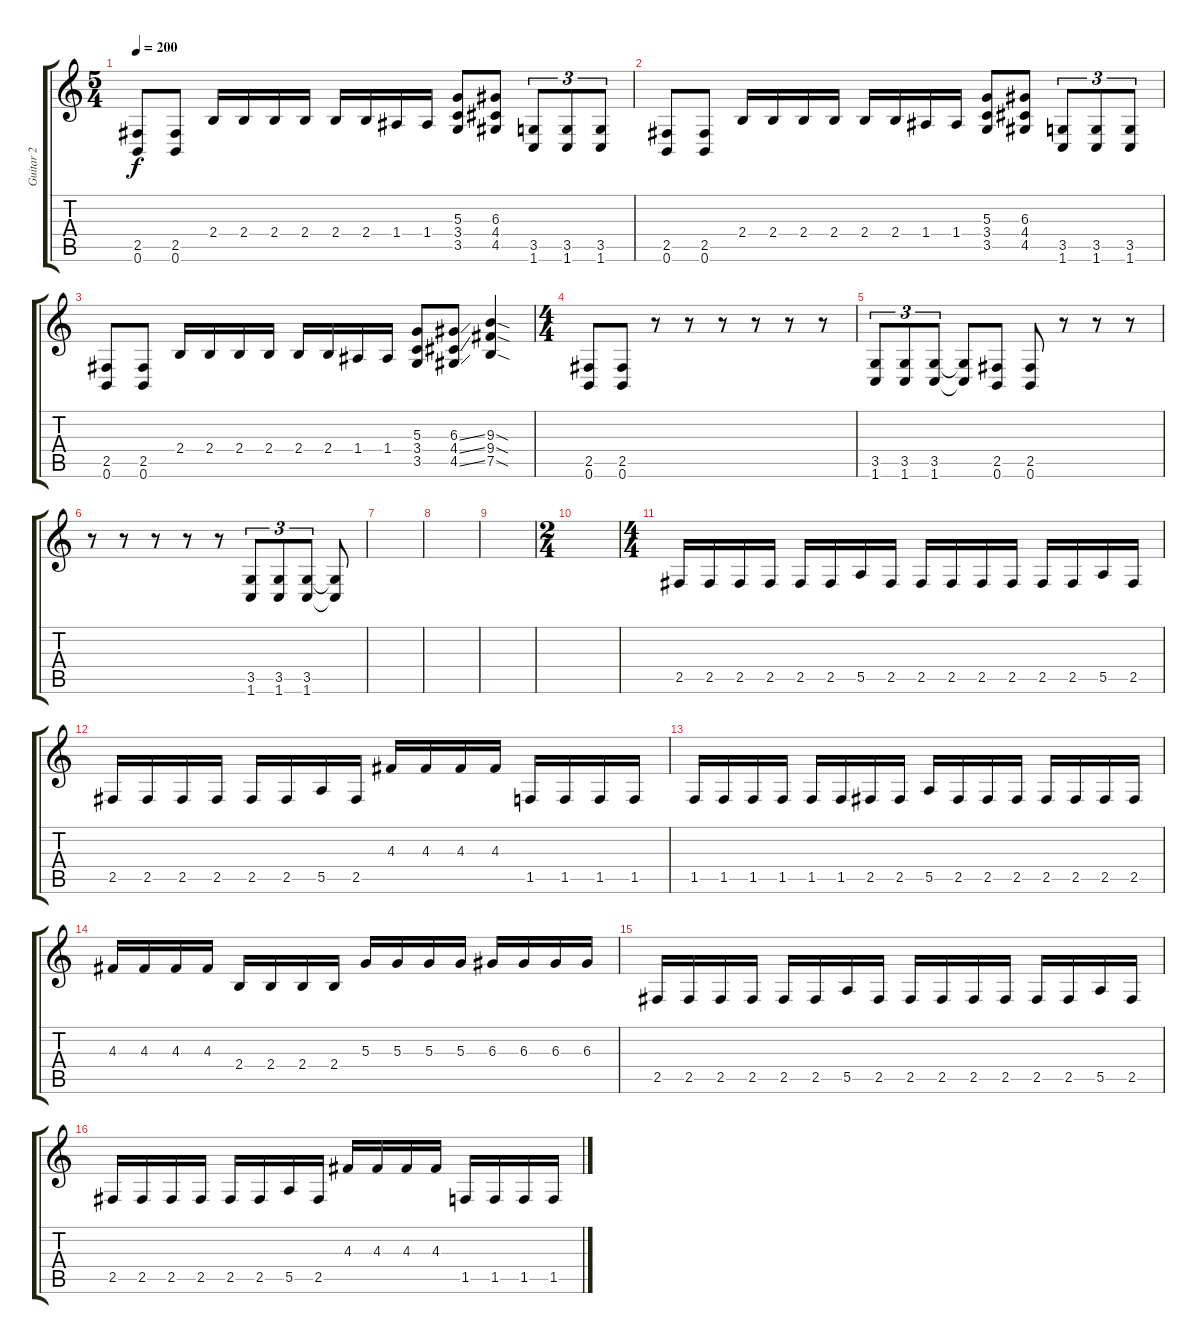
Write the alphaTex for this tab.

\track ("Guitar 2" "Guitar 2") {instrument distortionguitar}
\staff {score tabs}
\tuning (B3 Gb3 D3 A2 E2 B1) {hide}
\ts (5 4)
\tempo 200
\clef g2
\ks c
(2.5 0.6).8{dy f} (2.5 0.6).8 2.4.16 2.4.16 2.4.16 2.4.16 2.4.16 2.4.16 1.4.16 1.4.16 (5.3 3.4 3.5).8 (6.3 4.4 4.5).8 (3.5 1.6).8{tu (3 2)} (3.5 1.6).8{tu (3 2)} (3.5 1.6).8{tu (3 2)} |
(2.5 0.6).8 (2.5 0.6).8 2.4.16 2.4.16 2.4.16 2.4.16 2.4.16 2.4.16 1.4.16 1.4.16 (5.3 3.4 3.5).8 (6.3 4.4 4.5).8 (3.5 1.6).8{tu (3 2)} (3.5 1.6).8{tu (3 2)} (3.5 1.6).8{tu (3 2)} |
(2.5 0.6).8 (2.5 0.6).8 2.4.16 2.4.16 2.4.16 2.4.16 2.4.16 2.4.16 1.4.16 1.4.16 (5.3 3.4 3.5).8 (6.3{ss} 4.4{ss} 4.5{ss}).8 (9.3{sod} 9.4{sod} 7.5{sod}).4 |
\ts (4 4)
(2.5 0.6).8 (2.5 0.6).8 r.8 r.8 r.8 r.8 r.8 r.8 |
(3.5 1.6).8{tu (3 2)} (3.5 1.6).8{tu (3 2)} (3.5 1.6).8{tu (3 2)} (3.5{t} 1.6{t}).8 (2.5 0.6).8 (2.5 0.6).8 r.8 r.8 r.8 |
r.8 r.8 r.8 r.8 r.8 (3.5 1.6).8{tu (3 2)} (3.5 1.6).8{tu (3 2)} (3.5 1.6).8{tu (3 2)} (3.5{t} 1.6{t}).8 |
|
|
|
\ts (2 4)
|
\ts (4 4)
2.5.16 2.5.16 2.5.16 2.5.16 2.5.16 2.5.16 5.5.16 2.5.16 2.5.16 2.5.16 2.5.16 2.5.16 2.5.16 2.5.16 5.5.16 2.5.16 |
2.5.16 2.5.16 2.5.16 2.5.16 2.5.16 2.5.16 5.5.16 2.5.16 4.3.16 4.3.16 4.3.16 4.3.16 1.5.16 1.5.16 1.5.16 1.5.16 |
1.5.16 1.5.16 1.5.16 1.5.16 1.5.16 1.5.16 2.5.16 2.5.16 5.5.16 2.5.16 2.5.16 2.5.16 2.5.16 2.5.16 2.5.16 2.5.16 |
4.3.16 4.3.16 4.3.16 4.3.16 2.4.16 2.4.16 2.4.16 2.4.16 5.3.16 5.3.16 5.3.16 5.3.16 6.3.16 6.3.16 6.3.16 6.3.16 |
2.5.16 2.5.16 2.5.16 2.5.16 2.5.16 2.5.16 5.5.16 2.5.16 2.5.16 2.5.16 2.5.16 2.5.16 2.5.16 2.5.16 5.5.16 2.5.16 |
2.5.16 2.5.16 2.5.16 2.5.16 2.5.16 2.5.16 5.5.16 2.5.16 4.3.16 4.3.16 4.3.16 4.3.16 1.5.16 1.5.16 1.5.16 1.5.16
